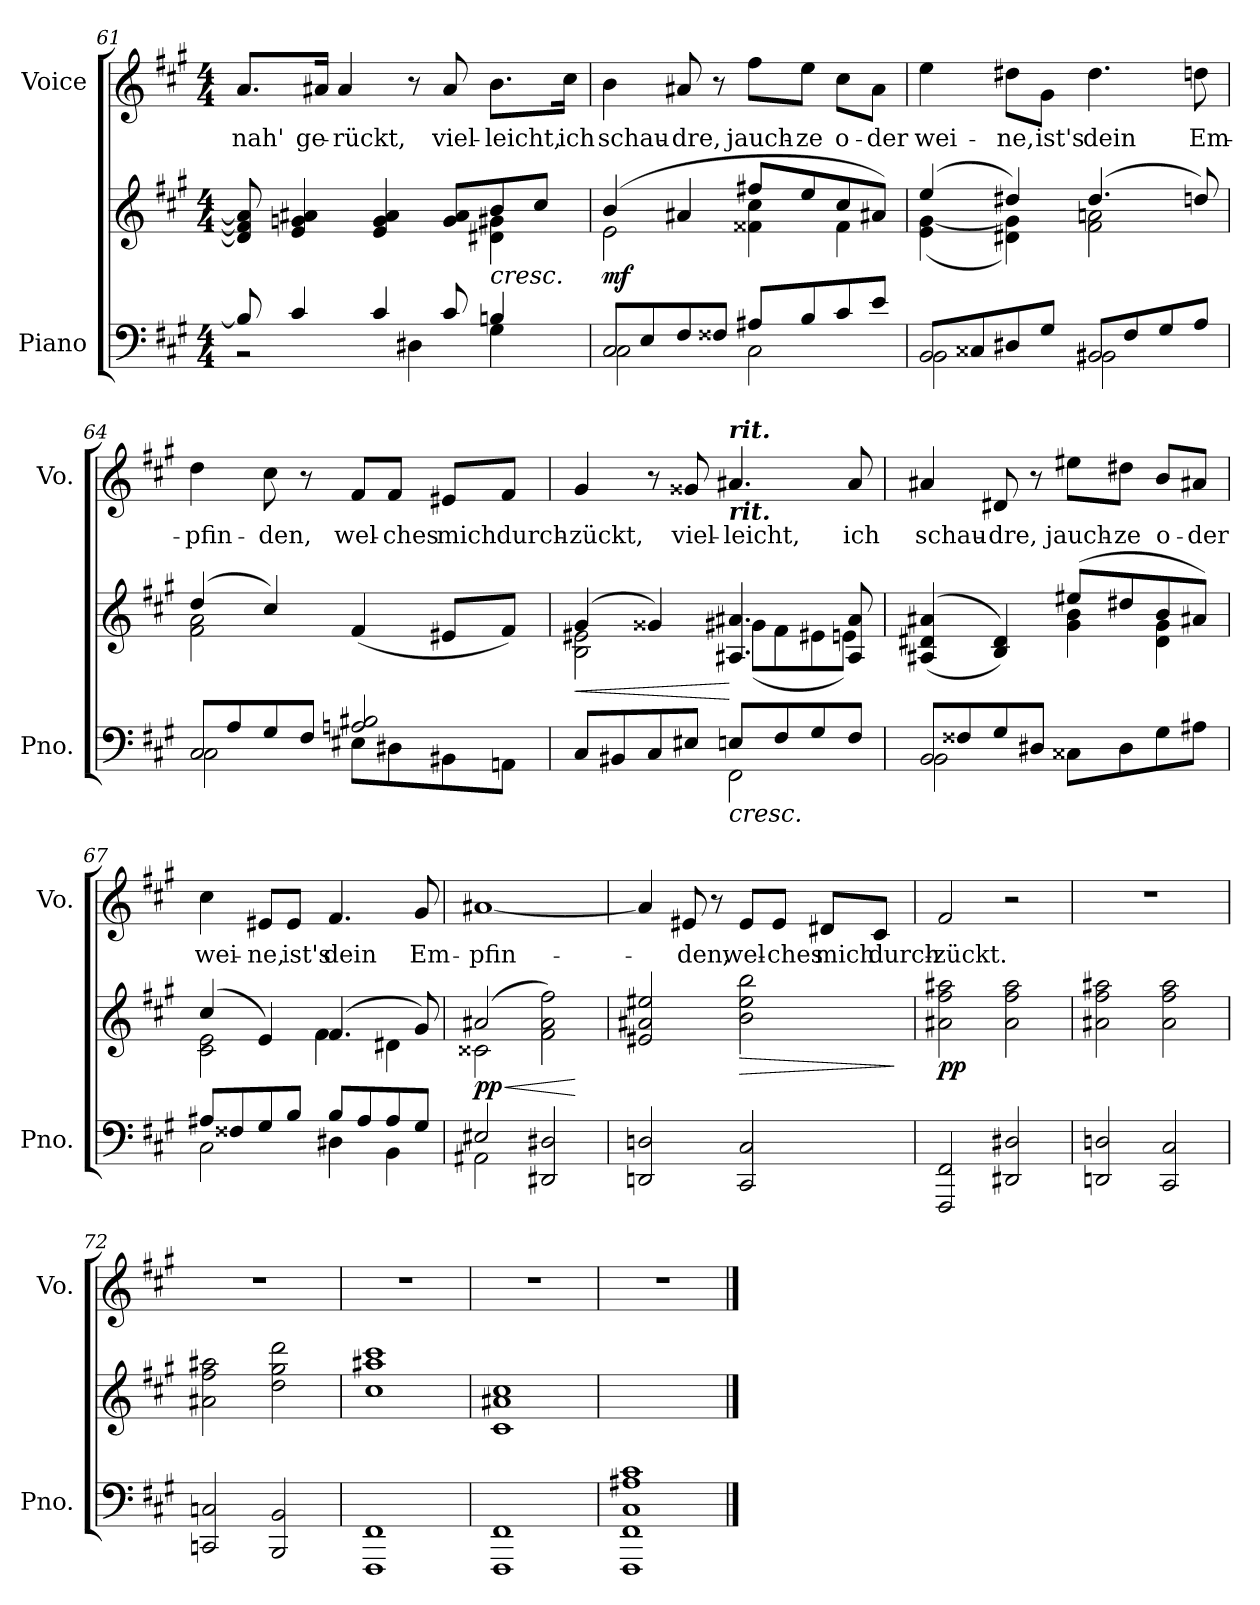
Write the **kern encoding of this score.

**kern	**kern	**dynam	**kern	**text
*part2	*part2	*part2	*part1	*part1
*staff3	*staff2	*staff2/3	*staff1	*staff1
*I"Piano	*	*	*I"Voice	*
*I'Pno.	*	*	*I'Vo.	*
*clefF4	*clefG2	*	*clefG2	*
*k[f#c#g#]	*k[f#c#g#]	*	*k[f#c#g#]	*
*M4/4	*M4/4	*	*M4/4	*
=61	=61	=61	=61	=61
*^	*^	*	*	*
!	!	!	!	!	!	!LO:LY:b
8B#/]	2r	8d#/] 8f#/] 8a/]	2.ryy	.	8.a/L	nah'
4c#/	.	4e/ 4gn/ 4a#X/	.	.	.	.
!	!	!	!	!	!	!LO:LY:b
.	.	.	.	.	16a#X/Jk	ge-
!	!	!	!	!	!	!LO:LY:b
.	.	.	.	.	4a#/	-rückt,
4c#/	.	4e/ 4g/ 4a#/	.	.	.	.
.	4D#X\	.	.	.	8r	.
!	!	!	!	!	!	!LO:LY:b
8c#/	.	8g/ 8a#/L	.	.	8a#/	viel-
!	!	!LO:TX:b:i:t=cresc.	!	!	!	!
!	!	!	!	!	!	!LO:LY:b
4Bn/	4G#\	8b/	4d#X\ 4g#X\	.	8.b\L	-leicht,
.	.	8cc#/J	.	.	.	.
!	!	!	!	!	!	!LO:LY:b
.	.	.	.	.	16cc#\Jk	ich
!!LO:LB:g=z
=62	=62	=62	=62	=62	=62	=62
!LO:N:head=open	!	!	!	!LO:DY:b	!	!LO:LY:b
8C#/L	2C#\	(>4b/	2e\	mf	4b\	schau-
8E/	.	.	.	.	.	.
!	!	!	!	!	!	!LO:LY:b
8F#/	.	4a#X/	.	.	8a#X/	-dre,
8F##X/J	.	.	.	.	8r	.
!	!	!	!	!	!	!LO:LY:b
8A#X/L	2C#\	8ff#X/L	4f##X\ 4cc#\	.	8ff#\L	jauch-
!	!	!	!	!	!	!LO:LY:b
8B/	.	8ee/	.	.	8ee\J	-ze
!	!	!	!	!	!	!LO:LY:b
8c#/	.	8cc#/	4f##\	.	8cc#\L	o-
!	!	!	!	!	!	!LO:LY:b
8e/J	.	8a#X/J)	.	.	8a#\J	-der
=63	=63	=63	=63	=63	=63	=63
!LO:N:head=open	!	!	!	!	!	!LO:LY:b
8BB/L	2BB\	(>4ee/	(<4e\ [4g#\	.	4ee\	wei-
8C##X/	.	.	.	.	.	.
!	!	!	!	!	!	!LO:LY:b
8D#X/	.	4dd#X/)	4d#X\ 4g#\])	.	8dd#X\L	-ne,
!	!	!	!	!	!	!LO:LY:b
8G#/J	.	.	.	.	8g#\J	ist's
!LO:N:head=open	!	!	!	!	!	!LO:LY:b
8BB#X/L	2BB#\	(>4.dd#/	2f#\ 2an\	.	4.dd#\	dein
8F#/	.	.	.	.	.	.
8G#/	.	.	.	.	.	.
!	!	!	!	!	!	!LO:LY:b
8A/J	.	8ddn/)	.	.	8ddn\	Em-
=64	=64	=64	=64	=64	=64	=64
!LO:N:head=open	!	!	!	!	!	!LO:LY:b
8C#/L	2C#\	(>4dd/	2f#\ 2a\	.	4dd\	-pfin-
8A/	.	.	.	.	.	.
!	!	!	!	!	!	!LO:LY:b
8G#/	.	4cc#/)	.	.	8cc#\	-den,
8F#/J	.	.	.	.	8r	.
!	!	!	!	!	!	!LO:LY:b
2An/ 2B#X/	8E#X\L	(<4f#/	2ryy	.	8f#/L	wel-
!	!	!	!	!	!	!LO:LY:b
.	8D#X\	.	.	.	8f#/J	-ches
!	!	!	!	!	!	!LO:LY:b
.	8BB#X\	8e#X/L	.	.	8e#X/L	mich
!	!	!	!	!	!	!LO:LY:b
.	8AAn\J	8f#/J)	.	.	8f#/J	durch-
!!LO:LB:g=z
=65	=65	=65	=65	=65	=65	=65
!	!	!	!	!LO:HP:b	!	!LO:LY:b
8C#/L	2ryy	(>4g#/	2B\ 2e#X\	<	4g#/	-zückt,
8BB#X/	.	.	.	.	.	.
8C#/	.	4g##X/)	.	.	8r	.
!	!	!	!	!	!	!LO:LY:b
8E#X/J	.	.	.	.	8g##X/	viel-
!	!	!	!	!	!LO:TX:a:Bi:t=rit.	!
!	!	!	!	!	!LO:TX:b:Bi:t=rit.	!
!LO:TX:b:i:t=cresc.	!	!	!	!	!	!
!	!	!	!	!	!	!LO:LY:b
8En/L	2FF#\	4.A#X/ 4.a#X/	(<8g#X\L	[	4.a#X/	-leicht,
8F#/	.	.	8f#\	.	.	.
8G#/	.	.	8e#X\	.	.	.
!	!	!	!	!	!	!LO:LY:b
8F#/J	.	8A#/ 8a#/	8en\J)	.	8a#/	ich
=66	=66	=66	=66	=66	=66	=66
!LO:N:head=open	!	!	!	!	!	!LO:LY:b
8BB/L	2BB\	(<(<4A#X/ 4d#X/ 4a#X/	2ryy	.	4a#X/	schau-
8F##X/	.	.	.	.	.	.
!	!	!	!	!	!	!LO:LY:b
8G#/	.	4B/ 4d#/))	.	.	8d#X/	-dre,
8D#X/J	.	.	.	.	8r	.
!	!	!	!	!	!	!LO:LY:b
8C##X\L	2ryy	(>8ee#X/L	4g#\ 4b\	.	8ee#X\L	jauch-
!	!	!	!	!	!	!LO:LY:b
8D#\	.	8dd#X/	.	.	8dd#X\J	-ze
!	!	!	!	!	!	!LO:LY:b
8G#\	.	8b/	4d#\ 4g#\	.	8b/L	o-
!	!	!	!	!	!	!LO:LY:b
8A#X\J	.	8a#X/J)	.	.	8a#X/J	-der
=67	=67	=67	=67	=67	=67	=67
!	!	!	!	!	!	!LO:LY:b
8A#X/L	2C#\	(>4cc#/	2c#\ 2e\	.	4cc#\	wei-
8F##X/	.	.	.	.	.	.
!	!	!	!	!	!	!LO:LY:b
8G#/	.	4e/)	.	.	8e#X/L	-ne,
!	!	!	!	!	!	!LO:LY:b
8B/J	.	.	.	.	8e#/J	ist's
!	!	!	!LO:N:head=solid	!	!	!LO:LY:b
8B/L	4D#X\	(>4.f#/	4f#\	.	4.f#/	dein
8A#/	.	.	.	.	.	.
8A#/	4BB\	.	4d#X\	.	.	.
!	!	!	!	!	!	!LO:LY:b
8G#/J	.	8g#/)	.	.	8g#/	Em-
!!LO:LB:g=z
=68	=68	=68	=68	=68	=68	=68
!	!	!	!	!LO:HP:b	!	!LO:LY:b
!	!	!	!	!LO:DY:n=1:b	!	!
2E#X/	(>2AA#X\	(>2a#X/	2c##X\	< pp	[1a#X	-pfin-
2DD#X/ 2D#X/	2ryy	2f#\ 2a#\ 2ff#\)	2ryy	.	.	.
*v	*v	*	*	*	*	*
*	*v	*v	*	*	*
.	.	[	.	.
=69	=69	=69	=69	=69
2DDn/ 2Dn/	2e#X/ 2a#X/ 2ee#X/	.	4a#/]	.
!	!	!	!	!LO:LY:b
.	.	.	8e#X/	-den,
.	.	.	8r	.
!	!	!LO:HP:b	!	!LO:LY:b
2CC#/ 2C#/	2b\ 2ee#\ 2bb\	>	8e#/L	wel-
!	!	!	!	!LO:LY:b
.	.	.	8e#/J	-ches
!	!	!	!	!LO:LY:b
.	.	.	8d#X/L	mich
!	!	!	!	!LO:LY:b
.	.	.	8c#/J	durch-
.	.	]	.	.
=70	=70	=70	=70	=70
!	!	!LO:DY:b	!	!LO:LY:b
2FFF#/ 2FF#/	2a#X\ 2ff#\ 2aa#X\	pp	2f#/	-zückt.
2DD#X/ 2D#X/	2a#\ 2ff#\ 2aa#\	.	2r	.
=71	=71	=71	=71	=71
2DDn/ 2Dn/	2a#X\ 2ff#\ 2aa#X\	.	1r	.
2CC#/ 2C#/	2a#\ 2ff#\ 2aa#\	.	.	.
=72	=72	=72	=72	=72
2CCn/ 2Cn/	2a#X\ 2ff#\ 2aa#X\	.	1r	.
2BBB/ 2BB/	2dd\ 2gg#\ 2ddd\	.	.	.
=73	=73	=73	=73	=73
1FFF# 1FF#	1cc# 1aa#X 1ccc#)	.	1r	.
=74	=74	=74	=74	=74
1FFF# 1FF#	1c# 1a#X 1cc#	.	1r	.
=75	=75	=75	=75	=75
*^	*	*	*	*
1C# 1A#X 1c#	1FFF# 1FF#	1ryy	.	1r	.
*v	*v	*	*	*	*
==	==	==	==	==
*-	*-	*-	*-	*-
